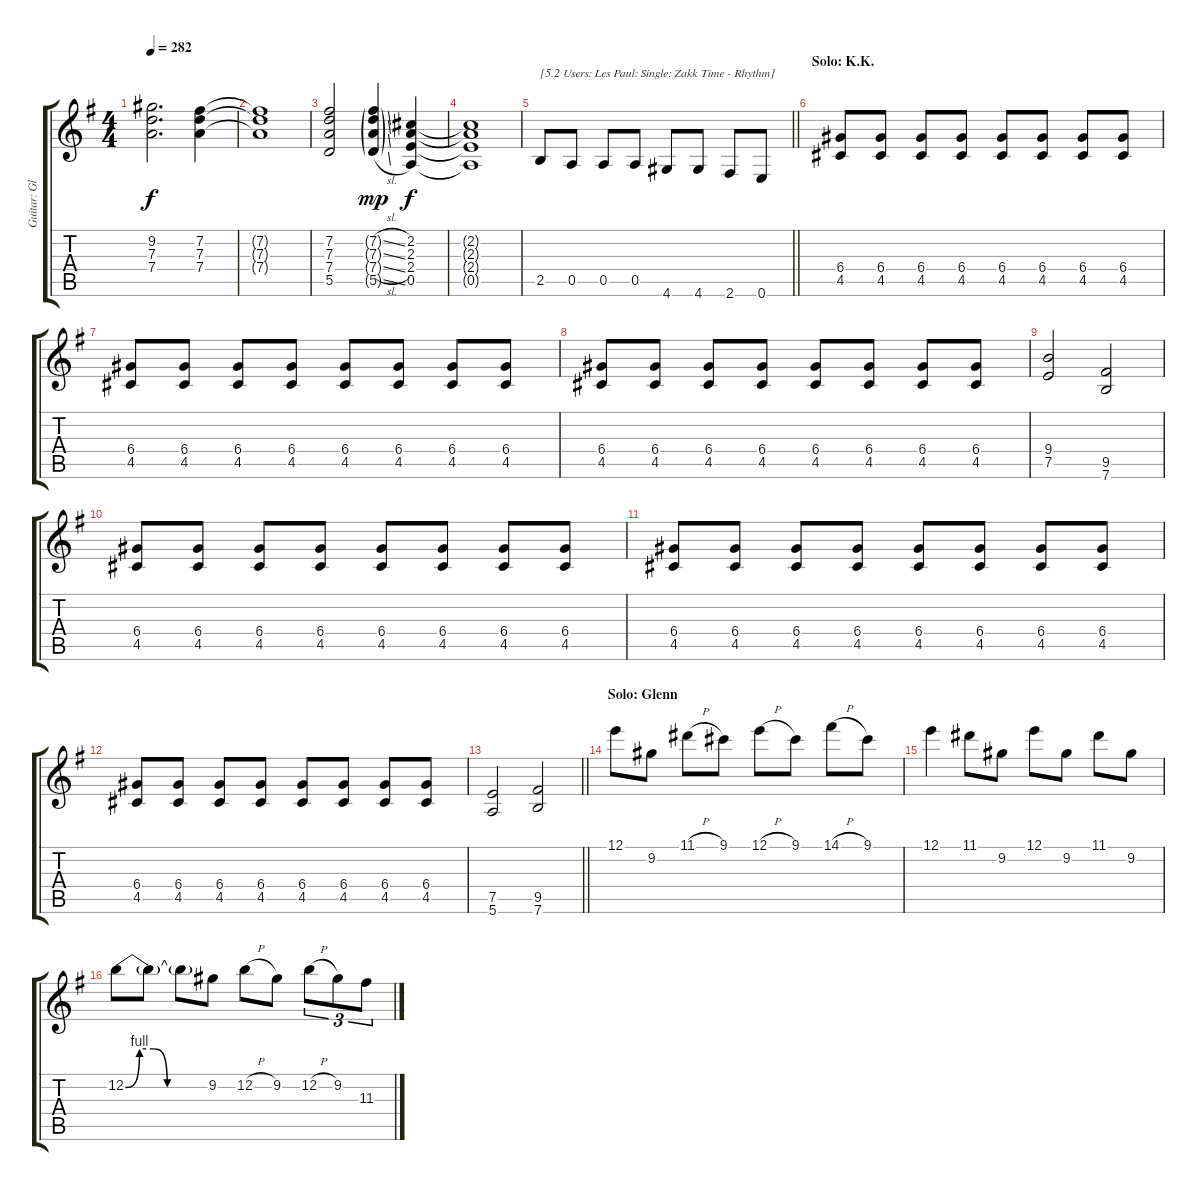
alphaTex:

\track ("Guitar: Glenn" "Guitar: Gl") {instrument overdrivenguitar}
\staff {score tabs}
\tuning (E4 B3 G3 D3 A2 E2) {hide}
\ts (4 4)
\tempo 282
\clef g2
\ks g
(9.2 7.3 7.4).2{d dy f} (7.2 7.3 7.4).4 |
(7.2{t} 7.3{t} 7.4{t}).1 |
(7.2 7.3 7.4 5.5).2 (7.2{sl g} 7.3{sl g} 7.4{sl g} 5.5{sl g}).4{dy mp} (2.2 2.3 2.4 0.5).4{dy f} |
(2.2{t} 2.3{t} 2.4{t} 0.5{t}).1 |
\barLineRight lightlight
2.5.8{txt "[5.2 Users: Les Paul: Single: Zakk Time - Rhythm]" volume 12 instrument overdrivenguitar} 0.5.8 0.5.8 0.5.8 4.6.8 4.6.8 2.6.8 0.6.8 |
\section ("" "Solo: K.K.")
(6.4 4.5).8{volume 9 instrument overdrivenguitar} (6.4 4.5).8 (6.4 4.5).8 (6.4 4.5).8 (6.4 4.5).8 (6.4 4.5).8 (6.4 4.5).8 (6.4 4.5).8 |
(6.4 4.5).8 (6.4 4.5).8 (6.4 4.5).8 (6.4 4.5).8 (6.4 4.5).8 (6.4 4.5).8 (6.4 4.5).8 (6.4 4.5).8 |
(6.4 4.5).8 (6.4 4.5).8 (6.4 4.5).8 (6.4 4.5).8 (6.4 4.5).8 (6.4 4.5).8 (6.4 4.5).8 (6.4 4.5).8 |
(9.4 7.5).2 (9.5 7.6).2 |
(6.4 4.5).8 (6.4 4.5).8 (6.4 4.5).8 (6.4 4.5).8 (6.4 4.5).8 (6.4 4.5).8 (6.4 4.5).8 (6.4 4.5).8 |
(6.4 4.5).8 (6.4 4.5).8 (6.4 4.5).8 (6.4 4.5).8 (6.4 4.5).8 (6.4 4.5).8 (6.4 4.5).8 (6.4 4.5).8 |
(6.4 4.5).8 (6.4 4.5).8 (6.4 4.5).8 (6.4 4.5).8 (6.4 4.5).8 (6.4 4.5).8 (6.4 4.5).8 (6.4 4.5).8 |
\barLineRight lightlight
(7.5 5.6).2 (9.5 7.6).2 |
\section ("" "Solo: Glenn")
12.1.8{instrument overdrivenguitar} 9.2.8 11.1{h}.8 9.1.8 12.1{h}.8 9.1.8 14.1{h}.8 9.1.8 |
12.1.4 11.1.8 9.2.8 12.1.8 9.2.8 11.1.8 9.2.8 |
12.2{be (custom 0 0 10 4 20 4 30 0 60 0)}.8 12.2{t}.8 12.2{t}.8 9.2.8 12.2{h}.8 9.2.8 12.2{h}.8{tu (3 2)} 9.2.8{tu (3 2)} 11.3.8{tu (3 2)}
